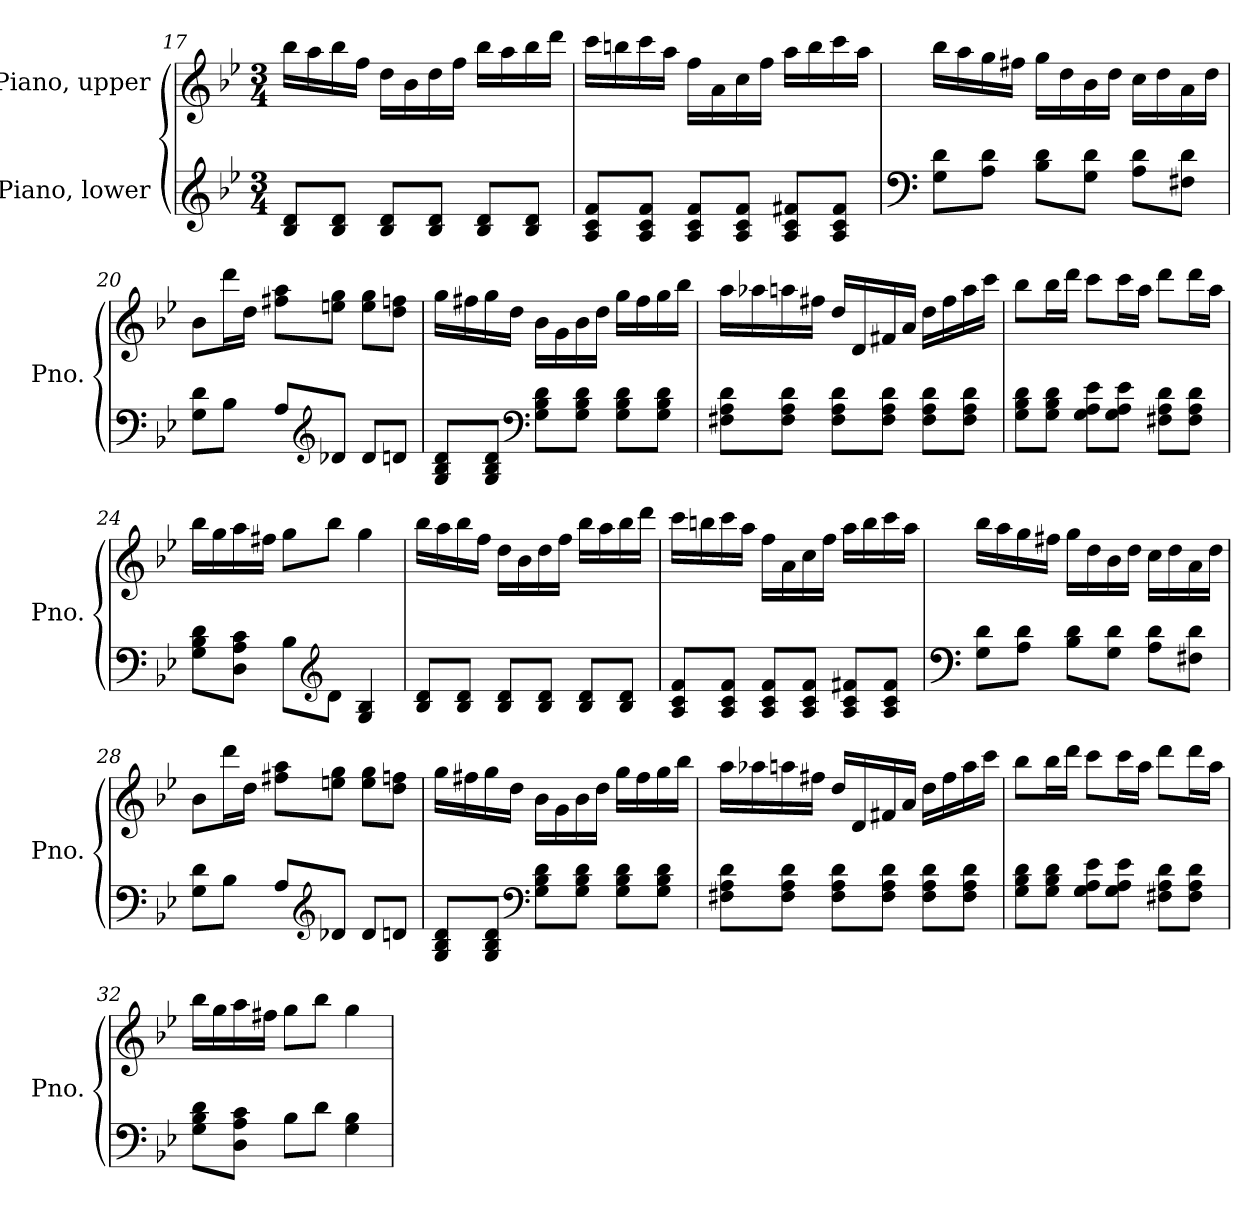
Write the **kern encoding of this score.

**kern	**kern
*part2	*part1
*staff2	*staff1
*I"Piano, lower	*I"Piano, upper
*I'Pno.	*I'Pno.
!!LO:LB:g=z
*clefG2	*clefG2
*k[b-e-]	*k[b-e-]
*M3/4	*M3/4
=17	=17
8B-/ 8d/L	16bb-\LL
.	16aa\
8B-/ 8d/J	16bb-\
.	16ff\JJ
8B-/ 8d/L	16dd\LL
.	16b-\
8B-/ 8d/J	16dd\
.	16ff\JJ
8B-/ 8d/L	16bb-\LL
.	16aa\
8B-/ 8d/J	16bb-\
.	16ddd\JJ
=18	=18
8A/ 8c/ 8f/L	16ccc\LL
.	16bbn\
8A/ 8c/ 8f/J	16ccc\
.	16aa\JJ
8A/ 8c/ 8f/L	16ff\LL
.	16a\
8A/ 8c/ 8f/J	16cc\
.	16ff\JJ
8A/ 8c/ 8f#X/L	16aa\LL
.	16bb\
8A/ 8c/ 8f#/J	16ccc\
.	16aa\JJ
=19	=19
*clefF4	*
8G\ 8d\L	16bb-\LL
.	16aa\
8A\ 8d\J	16gg\
.	16ff#X\JJ
8B-\ 8d\L	16gg\LL
.	16dd\
8G\ 8d\J	16b-\
.	16dd\JJ
8A\ 8d\L	16cc\LL
.	16dd\
8F#X\ 8d\J	16a\
.	16dd\JJ
!!LO:PB:g=z
=20	=20
8G\ 8d\L	8b-\L
8B-\J	16ddd\L
.	16dd\JJ
8A/L	8ff#X\ 8aa\L
*clefG2	*
8d-X/J	8een\ 8gg\J
8d-/L	8ee\ 8gg\L
8dn/J	8dd\ 8ffn\J
=21	=21
8G/ 8B-/ 8d/L	16gg\LL
.	16ff#X\
8G/ 8B-/ 8d/J	16gg\
.	16dd\JJ
*clefF4	*
8G\ 8B-\ 8d\L	16b-\LL
.	16g\
8G\ 8B-\ 8d\J	16b-\
.	16dd\JJ
8G\ 8B-\ 8d\L	16gg\LL
.	16ff#\
8G\ 8B-\ 8d\J	16gg\
.	16bb-\JJ
=22	=22
8F#X\ 8A\ 8d\L	16aa\LL
.	16aa-X\
8F#\ 8A\ 8d\J	16aan\
.	16ff#X\JJ
8F#\ 8A\ 8d\L	16dd/LL
.	16d/
8F#\ 8A\ 8d\J	16f#X/
.	16a/JJ
8F#\ 8A\ 8d\L	16dd\LL
.	16ff#\
8F#\ 8A\ 8d\J	16aa\
.	16ccc\JJ
!!LO:LB:g=z
=23	=23
8G\ 8B-\ 8d\L	8bb-\L
8G\ 8B-\ 8d\J	16bb-\L
.	16ddd\JJ
8G\ 8A\ 8e-\L	8ccc\L
8G\ 8A\ 8e-\J	16ccc\L
.	16aa\JJ
8F#X\ 8A\ 8d\L	8ddd\L
8F#\ 8A\ 8d\J	16ddd\L
.	16aa\JJ
=24	=24
8G\ 8B-\ 8d\L	16bb-\LL
.	16gg\
8D\ 8A\ 8c\J	16aa\
.	16ff#X\JJ
8B-\L	8gg\L
*clefG2	*
8d\J	8bb-\J
4G/ 4B-/	4gg\
=25	=25
8B-/ 8d/L	16bb-\LL
.	16aa\
8B-/ 8d/J	16bb-\
.	16ff\JJ
8B-/ 8d/L	16dd\LL
.	16b-\
8B-/ 8d/J	16dd\
.	16ff\JJ
8B-/ 8d/L	16bb-\LL
.	16aa\
8B-/ 8d/J	16bb-\
.	16ddd\JJ
!!LO:LB:g=z
=26	=26
8A/ 8c/ 8f/L	16ccc\LL
.	16bbn\
8A/ 8c/ 8f/J	16ccc\
.	16aa\JJ
8A/ 8c/ 8f/L	16ff\LL
.	16a\
8A/ 8c/ 8f/J	16cc\
.	16ff\JJ
8A/ 8c/ 8f#X/L	16aa\LL
.	16bb\
8A/ 8c/ 8f#/J	16ccc\
.	16aa\JJ
=27	=27
*clefF4	*
8G\ 8d\L	16bb-\LL
.	16aa\
8A\ 8d\J	16gg\
.	16ff#X\JJ
8B-\ 8d\L	16gg\LL
.	16dd\
8G\ 8d\J	16b-\
.	16dd\JJ
8A\ 8d\L	16cc\LL
.	16dd\
8F#X\ 8d\J	16a\
.	16dd\JJ
=28	=28
8G\ 8d\L	8b-\L
8B-\J	16ddd\L
.	16dd\JJ
8A/L	8ff#X\ 8aa\L
*clefG2	*
8d-X/J	8een\ 8gg\J
8d-/L	8ee\ 8gg\L
8dn/J	8dd\ 8ffn\J
!!LO:LB:g=z
=29	=29
8G/ 8B-/ 8d/L	16gg\LL
.	16ff#X\
8G/ 8B-/ 8d/J	16gg\
.	16dd\JJ
*clefF4	*
8G\ 8B-\ 8d\L	16b-\LL
.	16g\
8G\ 8B-\ 8d\J	16b-\
.	16dd\JJ
8G\ 8B-\ 8d\L	16gg\LL
.	16ff#\
8G\ 8B-\ 8d\J	16gg\
.	16bb-\JJ
=30	=30
8F#X\ 8A\ 8d\L	16aa\LL
.	16aa-X\
8F#\ 8A\ 8d\J	16aan\
.	16ff#X\JJ
8F#\ 8A\ 8d\L	16dd/LL
.	16d/
8F#\ 8A\ 8d\J	16f#X/
.	16a/JJ
8F#\ 8A\ 8d\L	16dd\LL
.	16ff#\
8F#\ 8A\ 8d\J	16aa\
.	16ccc\JJ
=31	=31
8G\ 8B-\ 8d\L	8bb-\L
8G\ 8B-\ 8d\J	16bb-\L
.	16ddd\JJ
8G\ 8A\ 8e-\L	8ccc\L
8G\ 8A\ 8e-\J	16ccc\L
.	16aa\JJ
8F#X\ 8A\ 8d\L	8ddd\L
8F#\ 8A\ 8d\J	16ddd\L
.	16aa\JJ
!!LO:LB:g=z
=32	=32
8G\ 8B-\ 8d\L	16bb-\LL
.	16gg\
8D\ 8A\ 8c\J	16aa\
.	16ff#X\JJ
8B-\L	8gg\L
8d\J	8bb-\J
4G\ 4B-\	4gg\
=	=
*-	*-
